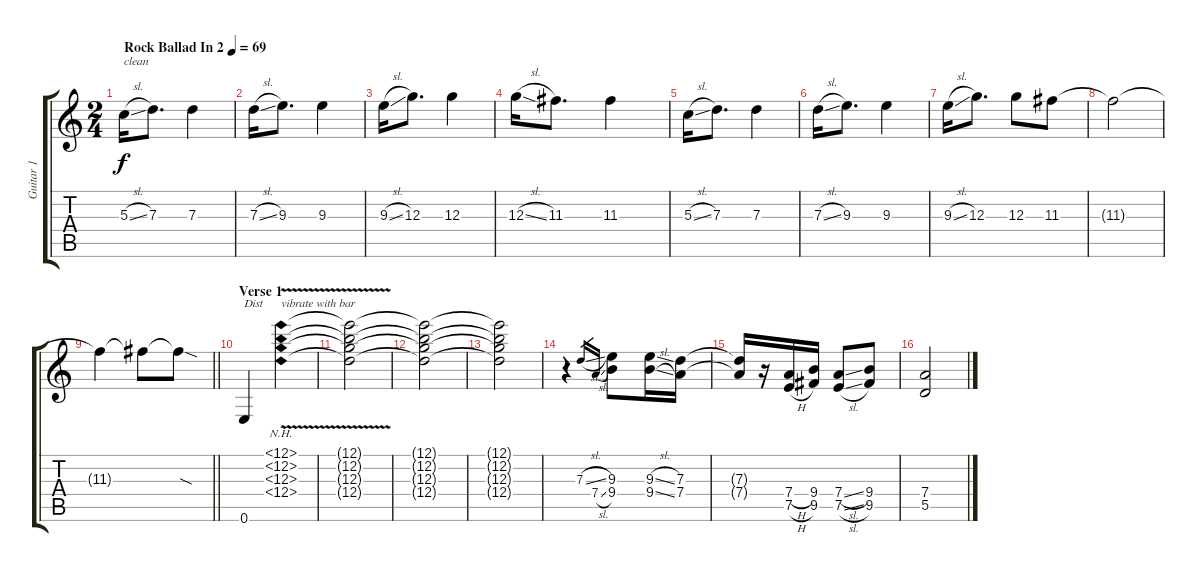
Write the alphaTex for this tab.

\track ("Guitar 1" "Guitar 1") {instrument distortionguitar}
\staff {score tabs}
\tuning (E4 B3 G3 D3 A2 E2) {hide}
\ts (2 4)
\tempo (69 "Rock Ballad In 2")
\clef g2
\ks c
5.3{sl}.16{txt "clean" dy f instrument electricguitarclean} 7.3.8{d} 7.3.4 |
7.3{sl}.16 9.3.8{d} 9.3.4 |
9.3{sl}.16 12.3.8{d} 12.3.4 |
12.3{sl}.16 11.3.8{d} 11.3.4 |
5.3{sl}.16 7.3.8{d} 7.3.4 |
7.3{sl}.16 9.3.8{d} 9.3.4 |
9.3{sl}.16 12.3.8{d} 12.3.8 11.3.8 |
11.3{t}.2 |
\barLineRight lightlight
11.3{t}.4 11.3{t}.8 11.3{sod t}.8 |
\section ("" "Verse 1")
0.6.4{txt "Dist" instrument distortionguitar} (12.1{nh} 12.2{nh} 12.3{nh} 12.4{nh v}).4{txt "vibrate with bar"} |
(12.1{t} 12.2{t} 12.3{t} 12.4{t}).2 |
(12.1{t} 12.2{t} 12.3{t} 12.4{t}).2 |
(12.1{t} 12.2{t} 12.3{t} 12.4{t}).2 |
r.4 7.3{sl}.16{gr} 7.4{sl}.16{gr} (9.3 9.4).8 (9.3{sl} 9.4{sl}).16 (7.3 7.4).16 |
(7.3{t} 7.4{t}).16 r.16 (7.4{h} 7.5{h}).16 (9.4 9.5).16 (7.4{sl} 7.5{sl}).8 (9.4 9.5).8 |
(7.4 5.5).2
